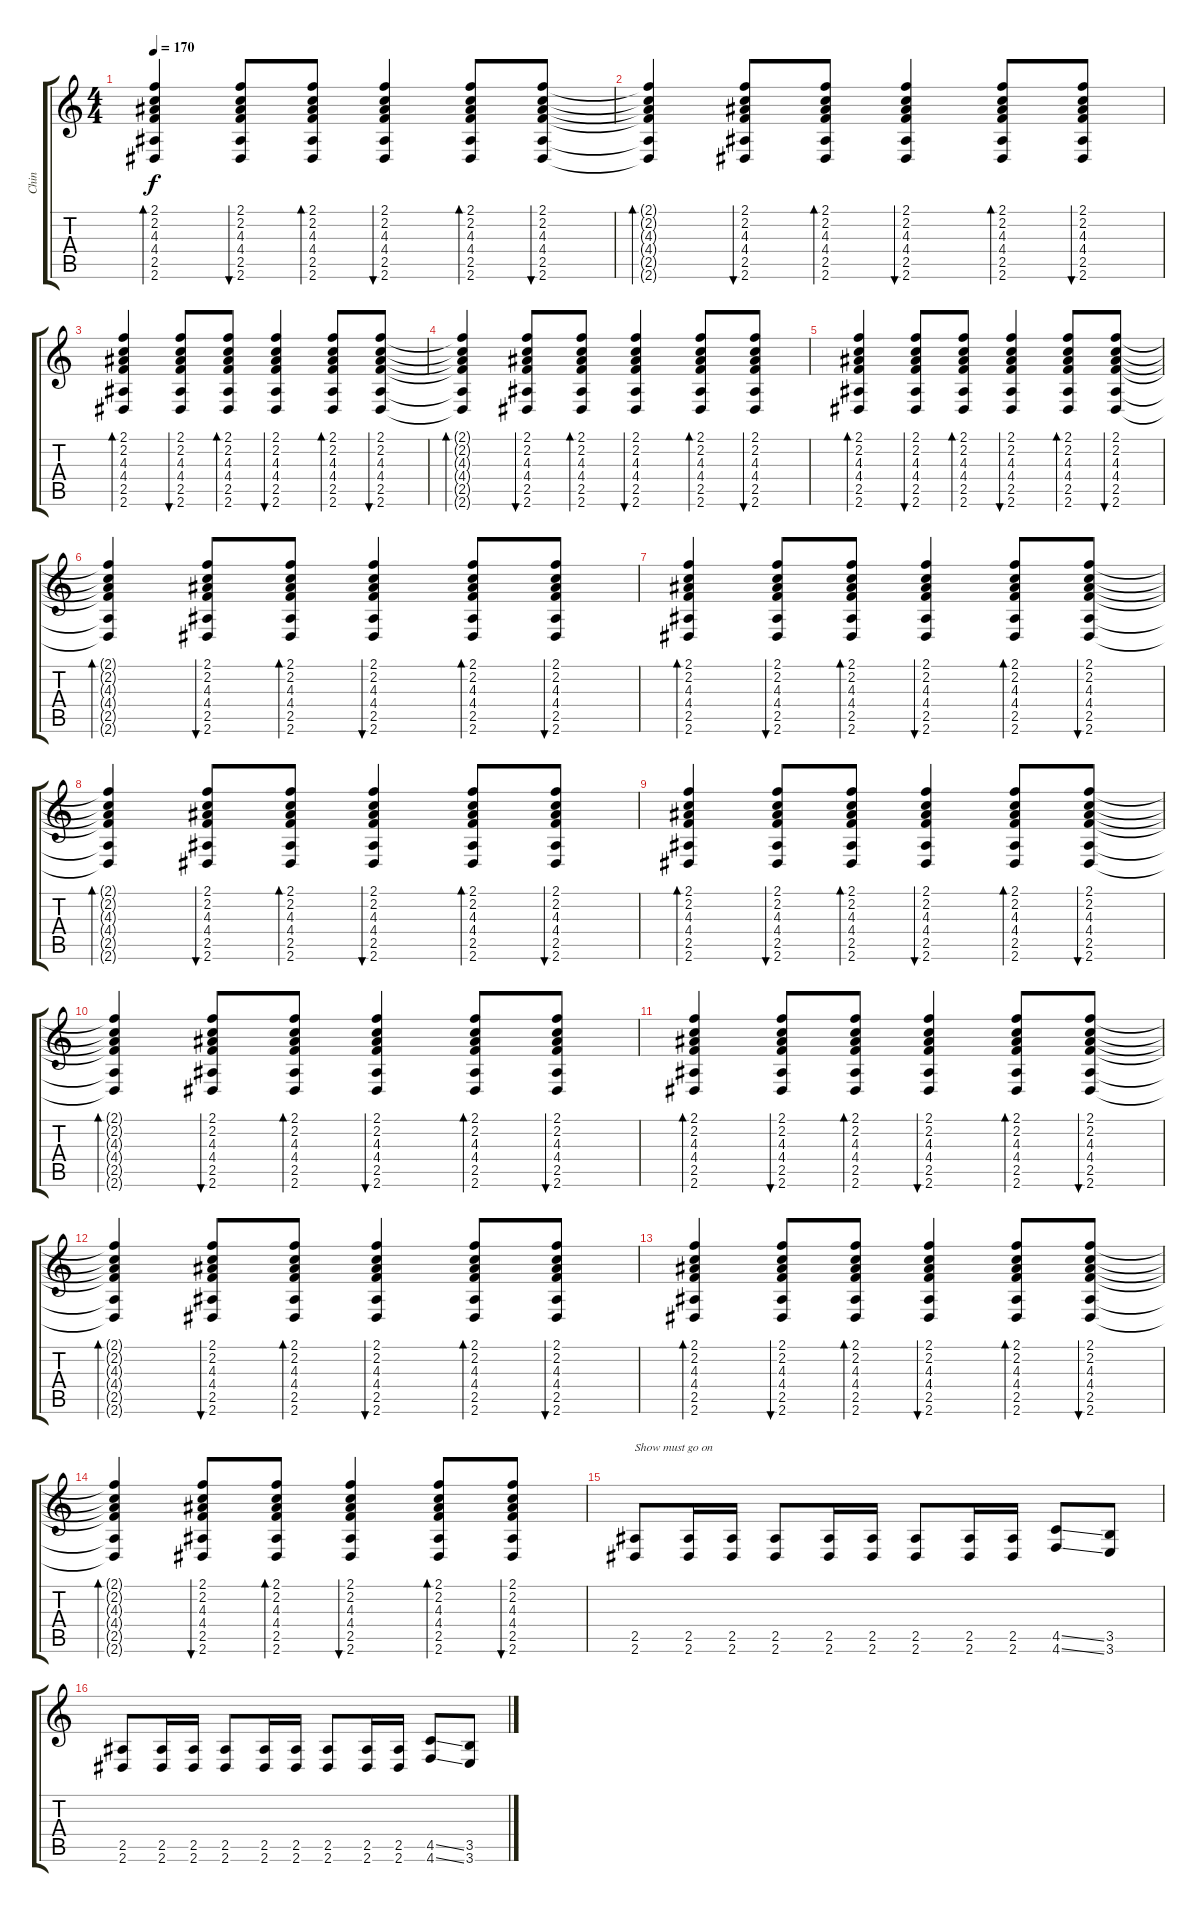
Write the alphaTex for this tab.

\track ("Chin" "Chin") {instrument distortionguitar}
\staff {score tabs}
\tuning (Eb4 Bb3 Gb3 Db3 Ab2 Db2) {hide}
\ts (4 4)
\tempo 170
\clef g2
\ks c
(2.1 2.2 4.3 4.4 2.5 2.6).4{bd 120 dy f} (2.1 2.2 4.3 4.4 2.5 2.6).8{bu 60} (2.1 2.2 4.3 4.4 2.5 2.6).8{bd 60} (2.1 2.2 4.3 4.4 2.5 2.6).4{bu 120} (2.1 2.2 4.3 4.4 2.5 2.6).8{bd 60} (2.1 2.2 4.3 4.4 2.5 2.6).8{bu 60} |
(2.1{t} 2.2{t} 4.3{t} 4.4{t} 2.5{t} 2.6{t}).4{bd 120} (2.1 2.2 4.3 4.4 2.5 2.6).8{bu 60} (2.1 2.2 4.3 4.4 2.5 2.6).8{bd 60} (2.1 2.2 4.3 4.4 2.5 2.6).4{bu 120} (2.1 2.2 4.3 4.4 2.5 2.6).8{bd 60} (2.1 2.2 4.3 4.4 2.5 2.6).8{bu 60} |
(2.1 2.2 4.3 4.4 2.5 2.6).4{bd 120 volume 13 instrument electricguitarmuted} (2.1 2.2 4.3 4.4 2.5 2.6).8{bu 60} (2.1 2.2 4.3 4.4 2.5 2.6).8{bd 60} (2.1 2.2 4.3 4.4 2.5 2.6).4{bu 120} (2.1 2.2 4.3 4.4 2.5 2.6).8{bd 60} (2.1 2.2 4.3 4.4 2.5 2.6).8{bu 60} |
(2.1{t} 2.2{t} 4.3{t} 4.4{t} 2.5{t} 2.6{t}).4{bd 120} (2.1 2.2 4.3 4.4 2.5 2.6).8{bu 60} (2.1 2.2 4.3 4.4 2.5 2.6).8{bd 60} (2.1 2.2 4.3 4.4 2.5 2.6).4{bu 120} (2.1 2.2 4.3 4.4 2.5 2.6).8{bd 60} (2.1 2.2 4.3 4.4 2.5 2.6).8{bu 60} |
(2.1 2.2 4.3 4.4 2.5 2.6).4{bd 120} (2.1 2.2 4.3 4.4 2.5 2.6).8{bu 60} (2.1 2.2 4.3 4.4 2.5 2.6).8{bd 60} (2.1 2.2 4.3 4.4 2.5 2.6).4{bu 120} (2.1 2.2 4.3 4.4 2.5 2.6).8{bd 60} (2.1 2.2 4.3 4.4 2.5 2.6).8{bu 60} |
(2.1{t} 2.2{t} 4.3{t} 4.4{t} 2.5{t} 2.6{t}).4{bd 120} (2.1 2.2 4.3 4.4 2.5 2.6).8{bu 60} (2.1 2.2 4.3 4.4 2.5 2.6).8{bd 60} (2.1 2.2 4.3 4.4 2.5 2.6).4{bu 120} (2.1 2.2 4.3 4.4 2.5 2.6).8{bd 60} (2.1 2.2 4.3 4.4 2.5 2.6).8{bu 60} |
(2.1 2.2 4.3 4.4 2.5 2.6).4{bd 120 volume 12 instrument electricguitarmuted} (2.1 2.2 4.3 4.4 2.5 2.6).8{bu 60} (2.1 2.2 4.3 4.4 2.5 2.6).8{bd 60} (2.1 2.2 4.3 4.4 2.5 2.6).4{bu 120} (2.1 2.2 4.3 4.4 2.5 2.6).8{bd 60} (2.1 2.2 4.3 4.4 2.5 2.6).8{bu 60} |
(2.1{t} 2.2{t} 4.3{t} 4.4{t} 2.5{t} 2.6{t}).4{bd 120} (2.1 2.2 4.3 4.4 2.5 2.6).8{bu 60} (2.1 2.2 4.3 4.4 2.5 2.6).8{bd 60} (2.1 2.2 4.3 4.4 2.5 2.6).4{bu 120} (2.1 2.2 4.3 4.4 2.5 2.6).8{bd 60} (2.1 2.2 4.3 4.4 2.5 2.6).8{bu 60} |
(2.1 2.2 4.3 4.4 2.5 2.6).4{bd 120} (2.1 2.2 4.3 4.4 2.5 2.6).8{bu 60} (2.1 2.2 4.3 4.4 2.5 2.6).8{bd 60} (2.1 2.2 4.3 4.4 2.5 2.6).4{bu 120} (2.1 2.2 4.3 4.4 2.5 2.6).8{bd 60} (2.1 2.2 4.3 4.4 2.5 2.6).8{bu 60} |
(2.1{t} 2.2{t} 4.3{t} 4.4{t} 2.5{t} 2.6{t}).4{bd 120} (2.1 2.2 4.3 4.4 2.5 2.6).8{bu 60} (2.1 2.2 4.3 4.4 2.5 2.6).8{bd 60} (2.1 2.2 4.3 4.4 2.5 2.6).4{bu 120} (2.1 2.2 4.3 4.4 2.5 2.6).8{bd 60} (2.1 2.2 4.3 4.4 2.5 2.6).8{bu 60} |
(2.1 2.2 4.3 4.4 2.5 2.6).4{bd 120 volume 13 instrument electricguitarmuted} (2.1 2.2 4.3 4.4 2.5 2.6).8{bu 60} (2.1 2.2 4.3 4.4 2.5 2.6).8{bd 60} (2.1 2.2 4.3 4.4 2.5 2.6).4{bu 120} (2.1 2.2 4.3 4.4 2.5 2.6).8{bd 60} (2.1 2.2 4.3 4.4 2.5 2.6).8{bu 60} |
(2.1{t} 2.2{t} 4.3{t} 4.4{t} 2.5{t} 2.6{t}).4{bd 120} (2.1 2.2 4.3 4.4 2.5 2.6).8{bu 60} (2.1 2.2 4.3 4.4 2.5 2.6).8{bd 60} (2.1 2.2 4.3 4.4 2.5 2.6).4{bu 120} (2.1 2.2 4.3 4.4 2.5 2.6).8{bd 60} (2.1 2.2 4.3 4.4 2.5 2.6).8{bu 60} |
(2.1 2.2 4.3 4.4 2.5 2.6).4{bd 120} (2.1 2.2 4.3 4.4 2.5 2.6).8{bu 60} (2.1 2.2 4.3 4.4 2.5 2.6).8{bd 60} (2.1 2.2 4.3 4.4 2.5 2.6).4{bu 120} (2.1 2.2 4.3 4.4 2.5 2.6).8{bd 60} (2.1 2.2 4.3 4.4 2.5 2.6).8{bu 60} |
(2.1{t} 2.2{t} 4.3{t} 4.4{t} 2.5{t} 2.6{t}).4{bd 120} (2.1 2.2 4.3 4.4 2.5 2.6).8{bu 60} (2.1 2.2 4.3 4.4 2.5 2.6).8{bd 60} (2.1 2.2 4.3 4.4 2.5 2.6).4{bu 120} (2.1 2.2 4.3 4.4 2.5 2.6).8{bd 60} (2.1 2.2 4.3 4.4 2.5 2.6).8{bu 60} |
(2.5 2.6).8{txt "Show must go on" volume 16 instrument distortionguitar} (2.5 2.6).16 (2.5 2.6).16 (2.5 2.6).8 (2.5 2.6).16 (2.5 2.6).16 (2.5 2.6).8 (2.5 2.6).16 (2.5 2.6).16 (4.5{ss} 4.6{ss}).8 (3.5 3.6).8 |
(2.5 2.6).8 (2.5 2.6).16 (2.5 2.6).16 (2.5 2.6).8 (2.5 2.6).16 (2.5 2.6).16 (2.5 2.6).8 (2.5 2.6).16 (2.5 2.6).16 (4.5{ss} 4.6{ss}).8 (3.5 3.6).8
